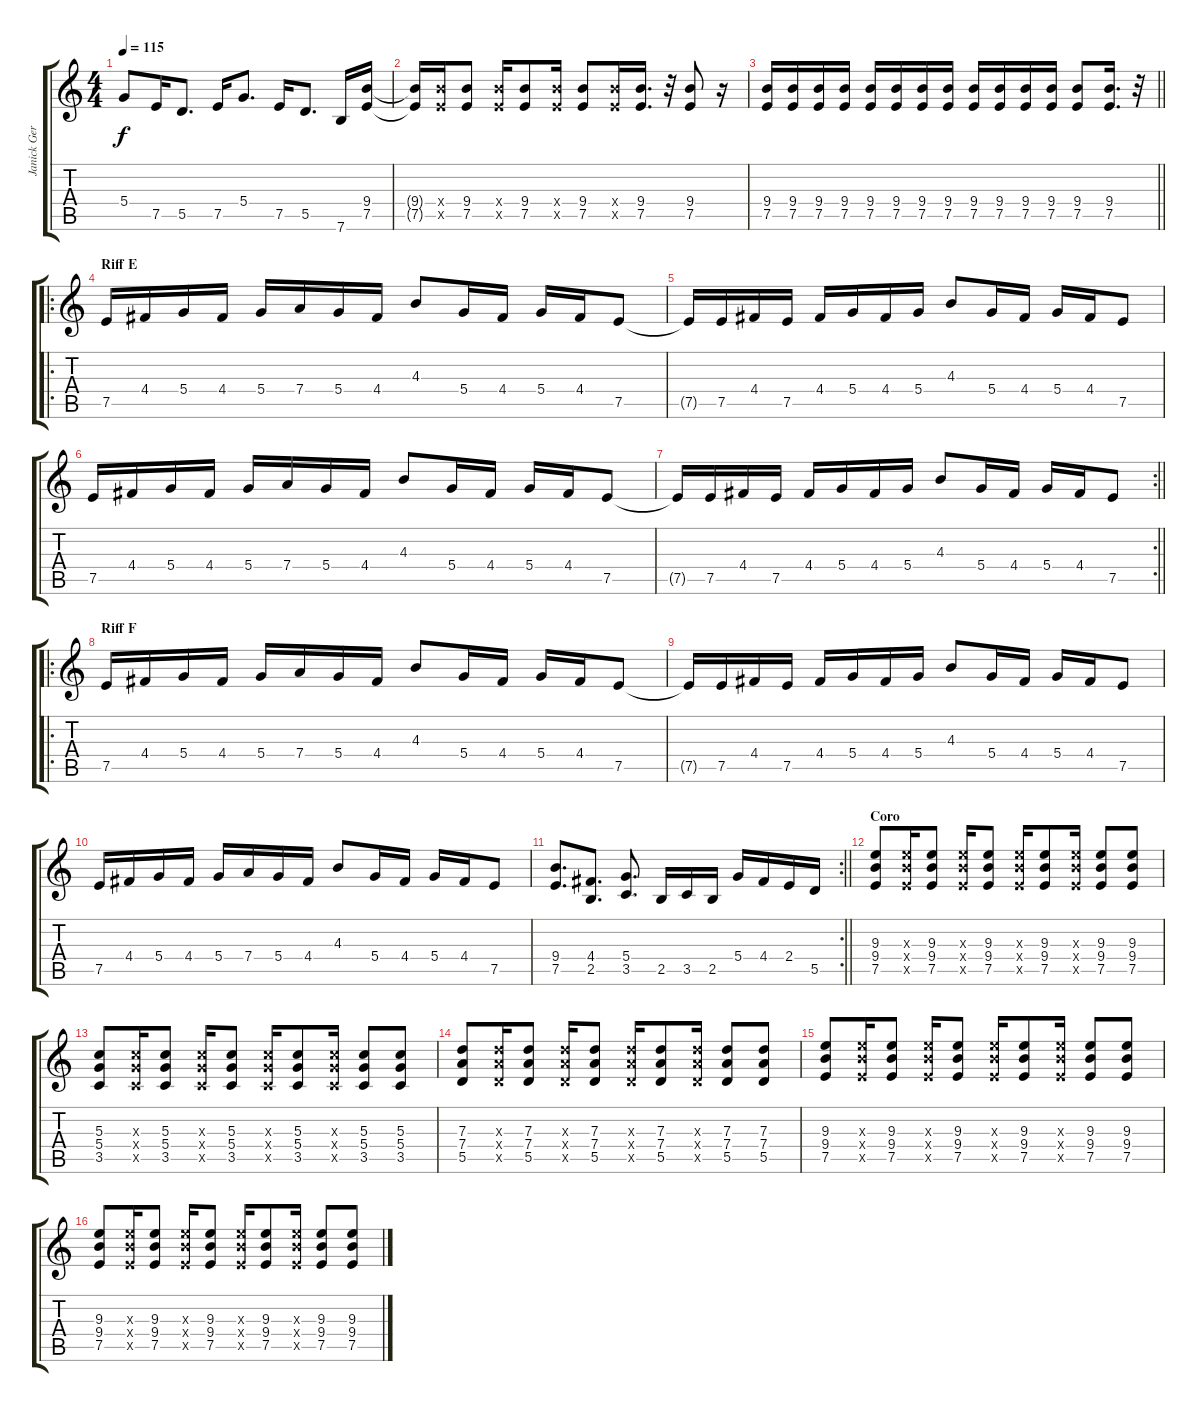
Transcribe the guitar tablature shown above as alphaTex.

\track ("Janick Gers" "Janick Ger") {instrument overdrivenguitar}
\staff {score tabs}
\tuning (E4 B3 G3 D3 A2 E2) {hide}
\ts (4 4)
\tempo 115
\clef g2
\ks c
5.4{t}.8{dy f} 7.5.16 5.5.8{d} 7.5.16 5.4.8{d} 7.5.16 5.5.8{d} 7.6.16 (9.4 7.5).16 |
(9.4{t} 7.5{t}).16 (9.4{x} 7.5{x}).16 (9.4 7.5).8 (9.4{x} 7.5{x}).16 (9.4 7.5).8 (9.4{x} 7.5{x}).16 (9.4 7.5).8 (9.4{x} 7.5{x}).16 (9.4 7.5).16{d} r.32 (9.4 7.5).8 r.16 |
\barLineRight lightlight
(9.4 7.5).16 (9.4 7.5).16 (9.4 7.5).16 (9.4 7.5).16 (9.4 7.5).16 (9.4 7.5).16 (9.4 7.5).16 (9.4 7.5).16 (9.4 7.5).16 (9.4 7.5).16 (9.4 7.5).16 (9.4 7.5).16 (9.4 7.5).8 (9.4 7.5).16{d} r.32 |
\ro
\section ("" "Riff E")
7.5.16 4.4.16 5.4.16 4.4.16 5.4.16 7.4.16 5.4.16 4.4.16 4.3.8 5.4.16 4.4.16 5.4.16 4.4.16 7.5.8 |
7.5{t}.16 7.5.16 4.4.16 7.5.16 4.4.16 5.4.16 4.4.16 5.4.16 4.3.8 5.4.16 4.4.16 5.4.16 4.4.16 7.5.8 |
7.5.16 4.4.16 5.4.16 4.4.16 5.4.16 7.4.16 5.4.16 4.4.16 4.3.8 5.4.16 4.4.16 5.4.16 4.4.16 7.5.8 |
\rc 2
\barLineRight lightlight
7.5{t}.16 7.5.16 4.4.16 7.5.16 4.4.16 5.4.16 4.4.16 5.4.16 4.3.8 5.4.16 4.4.16 5.4.16 4.4.16 7.5.8 |
\ro
\section ("" "Riff F")
7.5.16 4.4.16 5.4.16 4.4.16 5.4.16 7.4.16 5.4.16 4.4.16 4.3.8 5.4.16 4.4.16 5.4.16 4.4.16 7.5.8 |
7.5{t}.16 7.5.16 4.4.16 7.5.16 4.4.16 5.4.16 4.4.16 5.4.16 4.3.8 5.4.16 4.4.16 5.4.16 4.4.16 7.5.8 |
7.5.16 4.4.16 5.4.16 4.4.16 5.4.16 7.4.16 5.4.16 4.4.16 4.3.8 5.4.16 4.4.16 5.4.16 4.4.16 7.5.8 |
\rc 2
\barLineRight lightlight
(9.4 7.5).8{d} (4.4 2.5).8{d} (5.4 3.5).8{d} 2.5.16 3.5.16 2.5.16 5.4.16 4.4.16 2.4.16 5.5.16 |
\section ("" "Coro")
(9.3 9.4 7.5).8 (9.3{x} 9.4{x} 7.5{x}).16 (9.3 9.4 7.5).8 (9.3{x} 9.4{x} 7.5{x}).16 (9.3 9.4 7.5).8 (9.3{x} 9.4{x} 7.5{x}).16 (9.3 9.4 7.5).8 (9.3{x} 9.4{x} 7.5{x}).16 (9.3 9.4 7.5).8 (9.3 9.4 7.5).8 |
(5.3 5.4 3.5).8 (5.3{x} 5.4{x} 3.5{x}).16 (5.3 5.4 3.5).8 (5.3{x} 5.4{x} 3.5{x}).16 (5.3 5.4 3.5).8 (5.3{x} 5.4{x} 3.5{x}).16 (5.3 5.4 3.5).8 (5.3{x} 5.4{x} 3.5{x}).16 (5.3 5.4 3.5).8 (5.3 5.4 3.5).8 |
(7.3 7.4 5.5).8 (7.3{x} 7.4{x} 5.5{x}).16 (7.3 7.4 5.5).8 (7.3{x} 7.4{x} 5.5{x}).16 (7.3 7.4 5.5).8 (7.3{x} 7.4{x} 5.5{x}).16 (7.3 7.4 5.5).8 (7.3{x} 7.4{x} 5.5{x}).16 (7.3 7.4 5.5).8 (7.3 7.4 5.5).8 |
(9.3 9.4 7.5).8 (9.3{x} 9.4{x} 7.5{x}).16 (9.3 9.4 7.5).8 (9.3{x} 9.4{x} 7.5{x}).16 (9.3 9.4 7.5).8 (9.3{x} 9.4{x} 7.5{x}).16 (9.3 9.4 7.5).8 (9.3{x} 9.4{x} 7.5{x}).16 (9.3 9.4 7.5).8 (9.3 9.4 7.5).8 |
(9.3 9.4 7.5).8 (9.3{x} 9.4{x} 7.5{x}).16 (9.3 9.4 7.5).8 (9.3{x} 9.4{x} 7.5{x}).16 (9.3 9.4 7.5).8 (9.3{x} 9.4{x} 7.5{x}).16 (9.3 9.4 7.5).8 (9.3{x} 9.4{x} 7.5{x}).16 (9.3 9.4 7.5).8 (9.3 9.4 7.5).8
